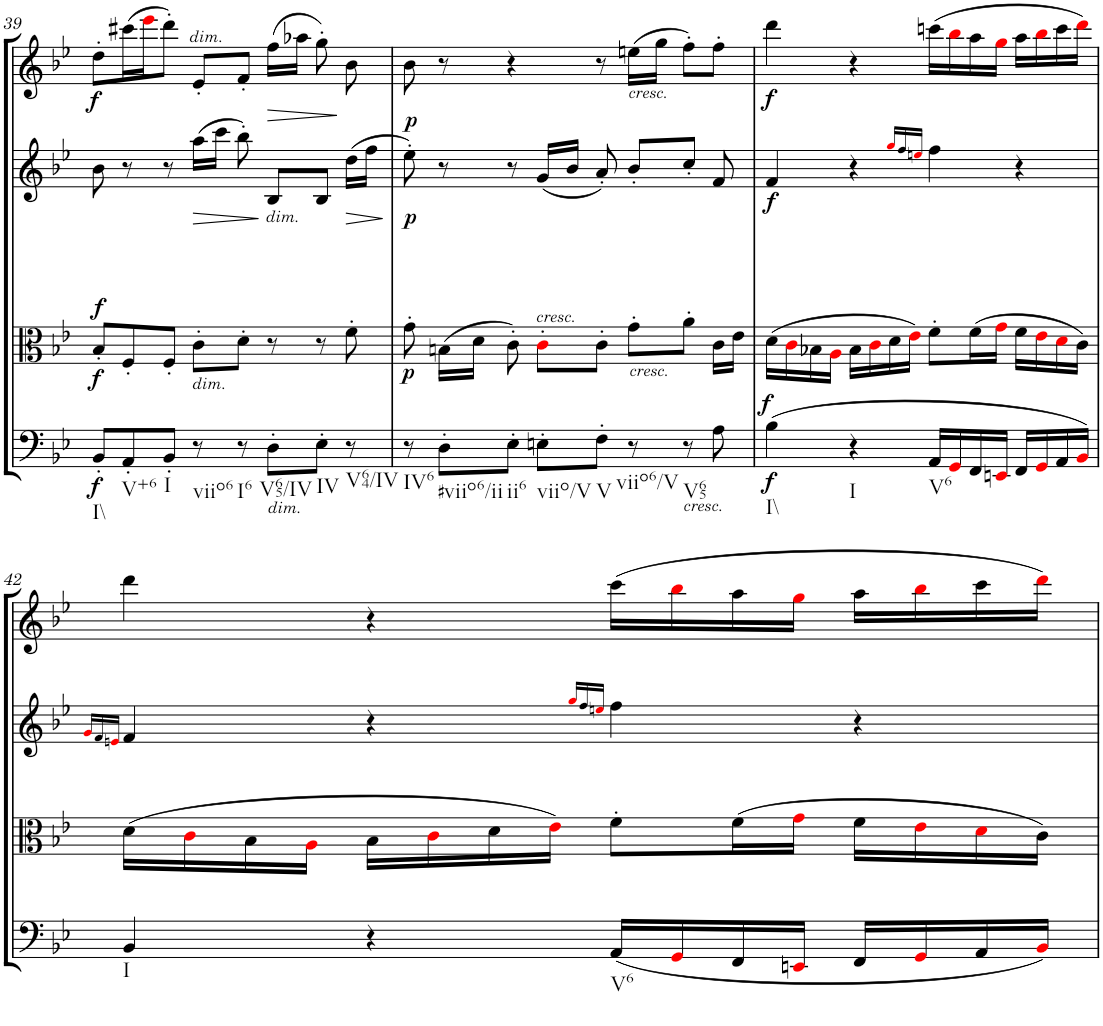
**kern	**dynam	**kern	**dynam	**kern	**dynam	**kern	**dynam
*part4	*part4	*part3	*part3	*part2	*part2	*part1	*part1
*staff4	*staff4	*staff3	*staff3	*staff2	*staff2	*staff1	*staff1
*I"Violoncello.	*	*I"Viola.	*	*I"Violino II.	*	*I"Violino I.	*
*I'Vc	*	*I'Vla	*	*I'Vln	*	*I'Vln	*
!!LO:PB:g=z
*clefF4	*	*clefC3	*	*clefG2	*	*clefG2	*
*k[b-e-]	*	*k[b-e-]	*	*k[b-e-]	*	*k[b-e-]	*
*B-:	*	*B-:	*	*B-:	*	*B-:	*
*M4/4	*	*M4/4	*	*M4/4	*	*M4/4	*
*met(c)	*	*met(c)	*	*met(c)	*	*met(c)	*
=39	=39	=39	=39	=39	=39	=39	=39
!LO:TX:b:t=I\\	!	!	!	!	!	!	!
!	!LO:DY:b	!	!LO:DY:b	!	!	!	!
!	!	!	!LO:DY:n=1:a	!	!	!	!LO:DY:b
8BB-'/L	f	8B-'/L	f f	8b-\	.	8dd'\L	f
!LO:TX:b:t=V+6	!	!	!	!	!	!	!
8AA'/	.	8F'/	.	8r	.	(16ccc#X\L	.
.	.	.	.	.	.	16eee-i\J	.
!LO:TX:b:t=I	!	!	!	!	!	!	!
8BB-'/J	.	8F'/J	.	8r	.	8ddd'\J)	.
!	!	!	!	!	!	!LO:TX:a:i:t=dim.	!
!	!	!LO:TX:b:i:t=dim.	!	!	!	!	!
!LO:TX:b:t=viio6	!	!	!	!	!	!	!
!	!	!	!	!	!LO:HP:b	!	!
8r	.	8c'\L	.	(16aa\LL	>	8e-'/L	.
.	.	.	.	16ccc\JJ	.	.	.
!LO:TX:b:t=I6	!	!	!	!	!	!	!
8r	.	8d'\J	.	8bb-'\)	.	8f'/J	.
!	!	!	!	!LO:TX:b:i:t=dim.	!	!	!
!LO:TX:b:i:t=dim.	!	!	!	!	!	!	!
!LO:TX:b:t=V65/IV	!	!	!	!	!	!	!
!	!	!	!	!	!	!	!LO:HP:b
8D'\L	.	8r	.	8B-/L	]	(16ff\LL	>
.	.	.	.	.	.	16aa-X\JJ	.
!LO:TX:b:t=IV	!	!	!	!	!	!	!
8E-'\J	.	8r	.	8B-/J	.	8gg'\)	.
!LO:TX:b:t=V64/IV	!	!	!	!	!	!	!
!	!	!	!	!	!LO:HP:b	!	!
8r	.	8f'\	.	(16dd\LL	>	8b-\	]
.	.	.	.	16ff\JJ	.	.	.
.	.	.	.	.	]	.	.
=40	=40	=40	=40	=40	=40	=40	=40
!LO:TX:b:t=IV6	!	!	!	!	!	!	!
!	!	!	!LO:DY:b	!	!LO:DY:b	!	!
!	!	!	!	!	!LO:DY:n=1:a	!	!
8r	.	8g'\	p	8ee-'\)	p p	8b-\	.
!LO:TX:b:t=#viio6/ii	!	!	!	!	!	!	!
8D'\L	.	(16Bn\LL	.	8r	.	8r	.
.	.	16d\JJ	.	.	.	.	.
!LO:TX:b:t=ii6	!	!	!	!	!	!	!
8E-'\J	.	8c'\)	.	8r	.	4r	.
!	!	!	!	!LO:TX:b:i:t=cresc.	!	!	!
!LO:TX:b:t=viio/V	!	!	!	!	!	!	!
8En'\L	.	8c'i\L	.	(16g/LL	.	.	.
.	.	.	.	16b-/JJ	.	.	.
!LO:TX:b:t=V	!	!	!	!	!	!	!
8F'\J	.	8c'\J	.	8a'/)	.	8r	.
!	!	!	!	!	!	!LO:TX:b:i:t=cresc.	!
!	!	!LO:TX:b:i:t=cresc.	!	!	!	!	!
!LO:TX:b:t=viio6/V	!	!	!	!	!	!	!
8r	.	8g'\L	.	8b-'/L	.	(16een\LL	.
.	.	.	.	.	.	16gg\JJ	.
!LO:TX:b:i:t=cresc.	!	!	!	!	!	!	!
!LO:TX:b:t=V65	!	!	!	!	!	!	!
8r	.	8a'\J	.	8cc'/J	.	8ff'\L)	.
8A\	.	16c\LL	.	8f/	.	8ff'\J	.
.	.	16e-\JJ	.	.	.	.	.
=41	=41	=41	=41	=41	=41	=41	=41
!LO:TX:b:t=I\\	!	!	!	!	!	!	!
!	!LO:DY:b	!	!	!	!	!	!
!	!LO:DY:n=1:a	!	!	!	!LO:DY:b	!	!LO:DY:b
(4B-\	f f	(16d\LL	.	4f/	f	4ddd\	f
.	.	16ci\	.	.	.	.	.
.	.	16B-X\	.	.	.	.	.
.	.	16Ai\JJ	.	.	.	.	.
!LO:TX:b:t=I	!	!	!	!	!	!	!
4r	.	16B-\LL	.	4r	.	4r	.
.	.	16ci\	.	.	.	.	.
.	.	16d\	.	.	.	.	.
.	.	16e-i\JJ)	.	.	.	.	.
.	.	.	.	16qggi/LL	.	.	.
.	.	.	.	16qff/	.	.	.
.	.	.	.	16qeeni/JJ	.	.	.
!LO:TX:b:t=V6	!	!	!	!	!	!	!
16AA/LL	.	8f'\L	.	4ff\	.	(16cccn\LL	.
16GGi/	.	.	.	.	.	16bb-i\	.
16FF/	.	(16f\L	.	.	.	16aa\	.
16EEni/JJ	.	16gi\JJ	.	.	.	16ggi\JJ	.
16FF/LL	.	16f\LL	.	4r	.	16aa\LL	.
16GGi/	.	16e-i\	.	.	.	16bb-i\	.
16AA/	.	16di\	.	.	.	16ccc\	.
16BB-i/JJ)	.	16c\JJ)	.	.	.	16dddi\JJ)	.
!!LO:LB:g=z
=42	=42	=42	=42	=42	=42	=42	=42
.	.	.	.	16qgi/LL	.	.	.
.	.	.	.	16qf/	.	.	.
.	.	.	.	16qeni/JJ	.	.	.
!LO:TX:b:t=I	!	!	!	!	!	!	!
4BB-/	.	(16d\LL	.	4f/	.	4ddd\	.
.	.	16ci\	.	.	.	.	.
.	.	16B-\	.	.	.	.	.
.	.	16Ai\JJ	.	.	.	.	.
4r	.	16B-\LL	.	4r	.	4r	.
.	.	16ci\	.	.	.	.	.
.	.	16d\	.	.	.	.	.
.	.	16e-i\JJ)	.	.	.	.	.
.	.	.	.	16qggi/LL	.	.	.
.	.	.	.	16qff/	.	.	.
.	.	.	.	16qeeni/JJ	.	.	.
!LO:TX:b:t=V6	!	!	!	!	!	!	!
(16AA/LL	.	8f'\L	.	4ff\	.	(16ccc\LL	.
16GGi/	.	.	.	.	.	16bb-i\	.
16FF/	.	(16f\L	.	.	.	16aa\	.
16EEni/JJ	.	16gi\JJ	.	.	.	16ggi\JJ	.
16FF/LL	.	16f\LL	.	4r	.	16aa\LL	.
16GGi/	.	16e-i\	.	.	.	16bb-i\	.
16AA/	.	16di\	.	.	.	16ccc\	.
16BB-i/JJ)	.	16c\JJ)	.	.	.	16dddi\JJ)	.
=	=	=	=	=	=	=	=
*-	*-	*-	*-	*-	*-	*-	*-
